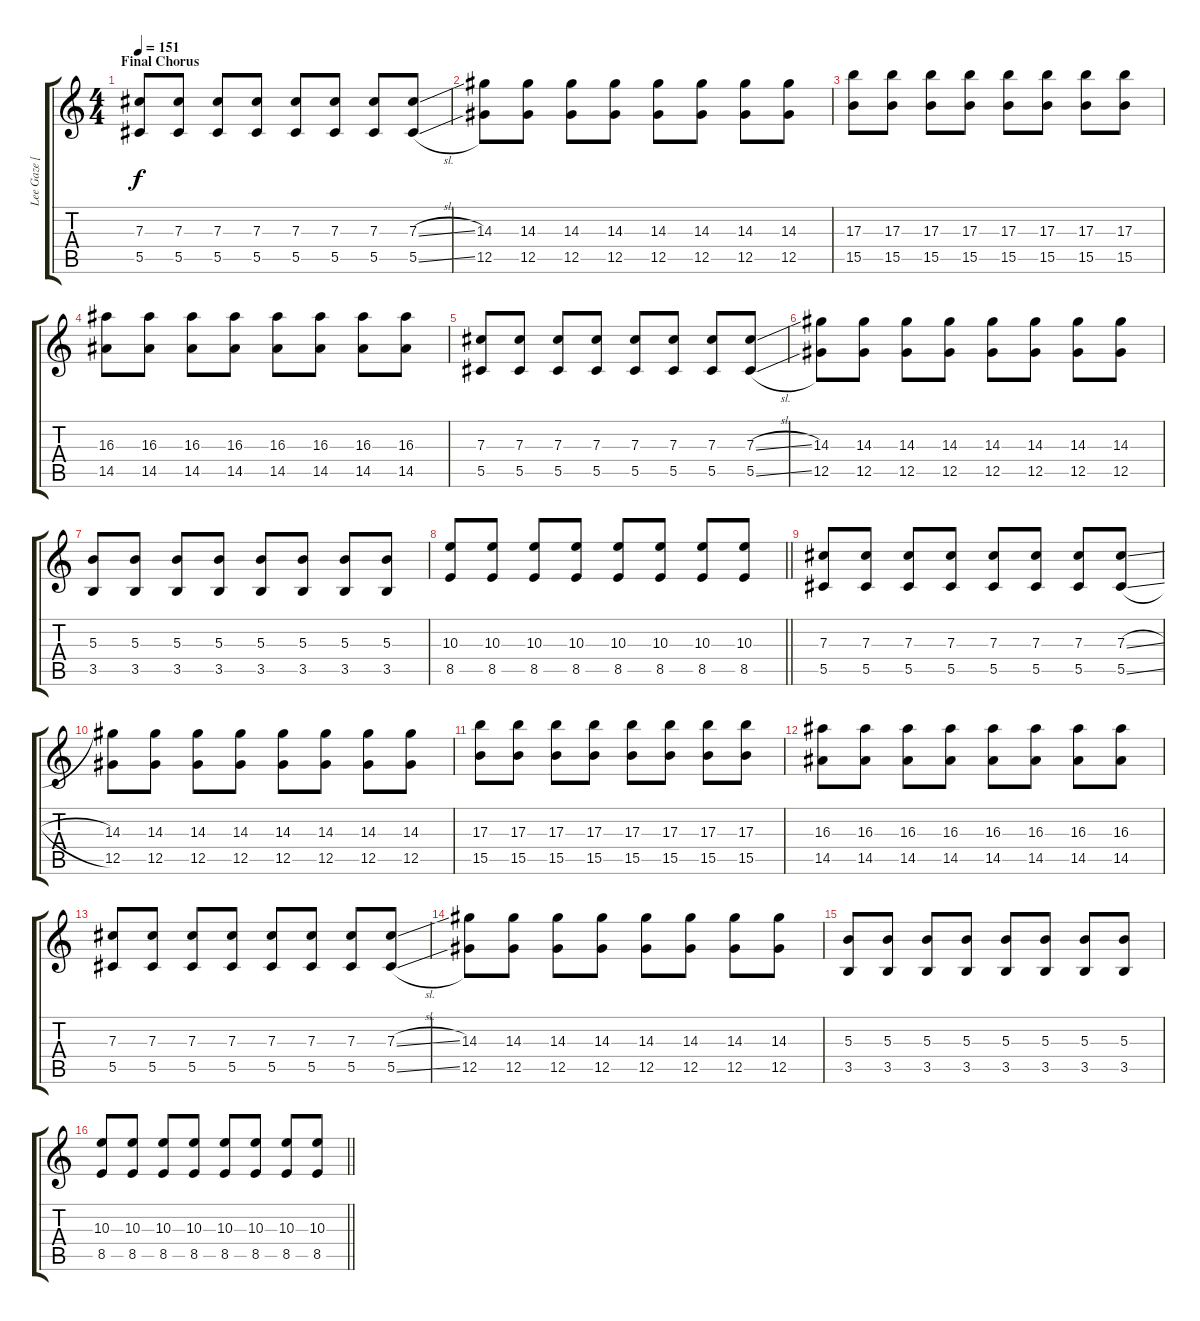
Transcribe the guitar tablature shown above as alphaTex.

\track ("Lee Gaze [Backing Guitar]" "Lee Gaze [") {instrument overdrivenguitar}
\staff {score tabs}
\tuning (Eb4 Bb3 Gb3 Db3 Ab2 Db2) {hide}
\ts (4 4)
\section ("" "Final Chorus")
\tempo 151
\clef g2
\ks c
(7.3 5.5).8{dy f} (7.3 5.5).8 (7.3 5.5).8 (7.3 5.5).8 (7.3 5.5).8 (7.3 5.5).8 (7.3 5.5).8 (7.3{sl} 5.5{sl}).8 |
(14.3 12.5).8 (14.3 12.5).8 (14.3 12.5).8 (14.3 12.5).8 (14.3 12.5).8 (14.3 12.5).8 (14.3 12.5).8 (14.3 12.5).8 |
(17.3 15.5).8 (17.3 15.5).8 (17.3 15.5).8 (17.3 15.5).8 (17.3 15.5).8 (17.3 15.5).8 (17.3 15.5).8 (17.3 15.5).8 |
(16.3 14.5).8 (16.3 14.5).8 (16.3 14.5).8 (16.3 14.5).8 (16.3 14.5).8 (16.3 14.5).8 (16.3 14.5).8 (16.3 14.5).8 |
(7.3 5.5).8 (7.3 5.5).8 (7.3 5.5).8 (7.3 5.5).8 (7.3 5.5).8 (7.3 5.5).8 (7.3 5.5).8 (7.3{sl} 5.5{sl}).8 |
(14.3 12.5).8 (14.3 12.5).8 (14.3 12.5).8 (14.3 12.5).8 (14.3 12.5).8 (14.3 12.5).8 (14.3 12.5).8 (14.3 12.5).8 |
(5.3 3.5).8 (5.3 3.5).8 (5.3 3.5).8 (5.3 3.5).8 (5.3 3.5).8 (5.3 3.5).8 (5.3 3.5).8 (5.3 3.5).8 |
\barLineRight lightlight
(10.3 8.5).8 (10.3 8.5).8 (10.3 8.5).8 (10.3 8.5).8 (10.3 8.5).8 (10.3 8.5).8 (10.3 8.5).8 (10.3 8.5).8 |
(7.3 5.5).8 (7.3 5.5).8 (7.3 5.5).8 (7.3 5.5).8 (7.3 5.5).8 (7.3 5.5).8 (7.3 5.5).8 (7.3{sl} 5.5{sl}).8 |
(14.3 12.5).8 (14.3 12.5).8 (14.3 12.5).8 (14.3 12.5).8 (14.3 12.5).8 (14.3 12.5).8 (14.3 12.5).8 (14.3 12.5).8 |
(17.3 15.5).8 (17.3 15.5).8 (17.3 15.5).8 (17.3 15.5).8 (17.3 15.5).8 (17.3 15.5).8 (17.3 15.5).8 (17.3 15.5).8 |
(16.3 14.5).8 (16.3 14.5).8 (16.3 14.5).8 (16.3 14.5).8 (16.3 14.5).8 (16.3 14.5).8 (16.3 14.5).8 (16.3 14.5).8 |
(7.3 5.5).8 (7.3 5.5).8 (7.3 5.5).8 (7.3 5.5).8 (7.3 5.5).8 (7.3 5.5).8 (7.3 5.5).8 (7.3{sl} 5.5{sl}).8 |
(14.3 12.5).8 (14.3 12.5).8 (14.3 12.5).8 (14.3 12.5).8 (14.3 12.5).8 (14.3 12.5).8 (14.3 12.5).8 (14.3 12.5).8 |
(5.3 3.5).8 (5.3 3.5).8 (5.3 3.5).8 (5.3 3.5).8 (5.3 3.5).8 (5.3 3.5).8 (5.3 3.5).8 (5.3 3.5).8 |
\barLineRight lightlight
(10.3 8.5).8 (10.3 8.5).8 (10.3 8.5).8 (10.3 8.5).8 (10.3 8.5).8 (10.3 8.5).8 (10.3 8.5).8 (10.3 8.5).8
